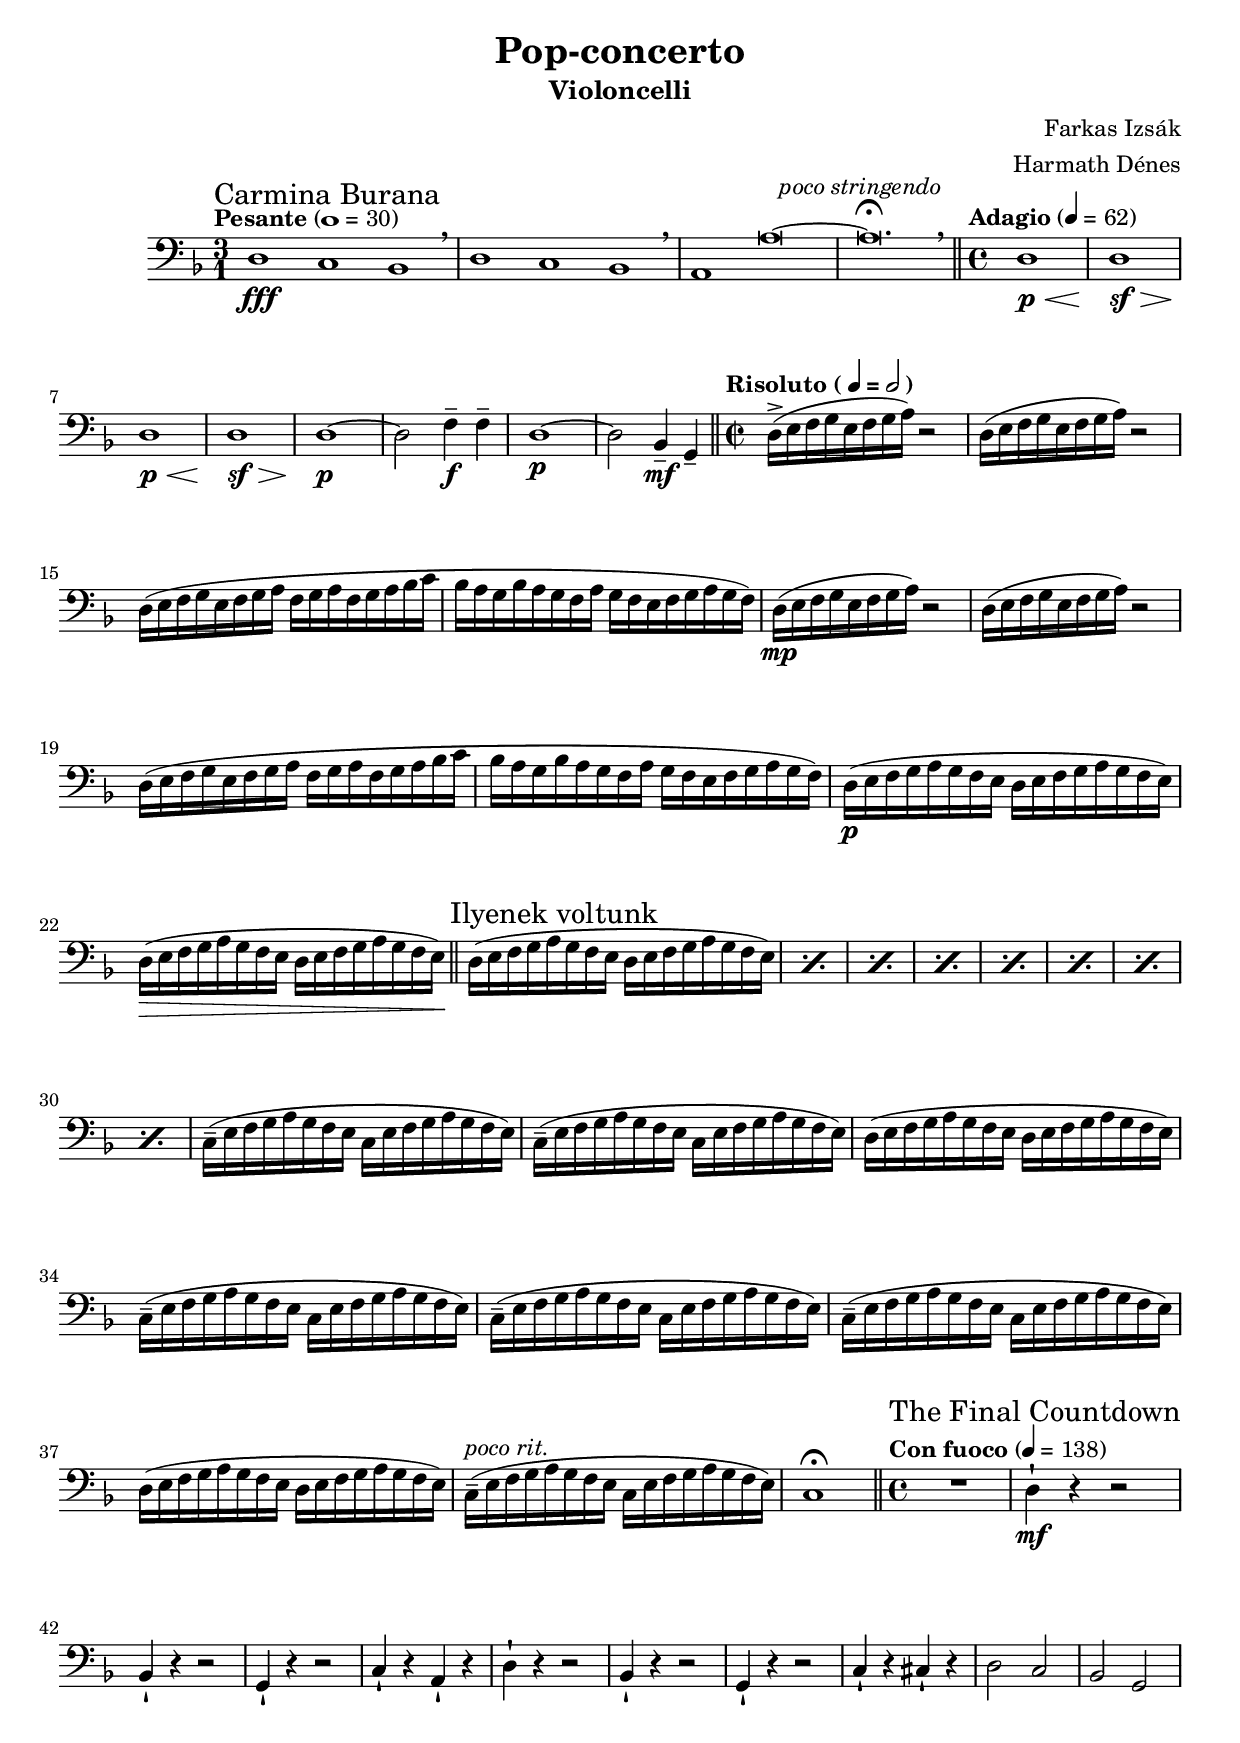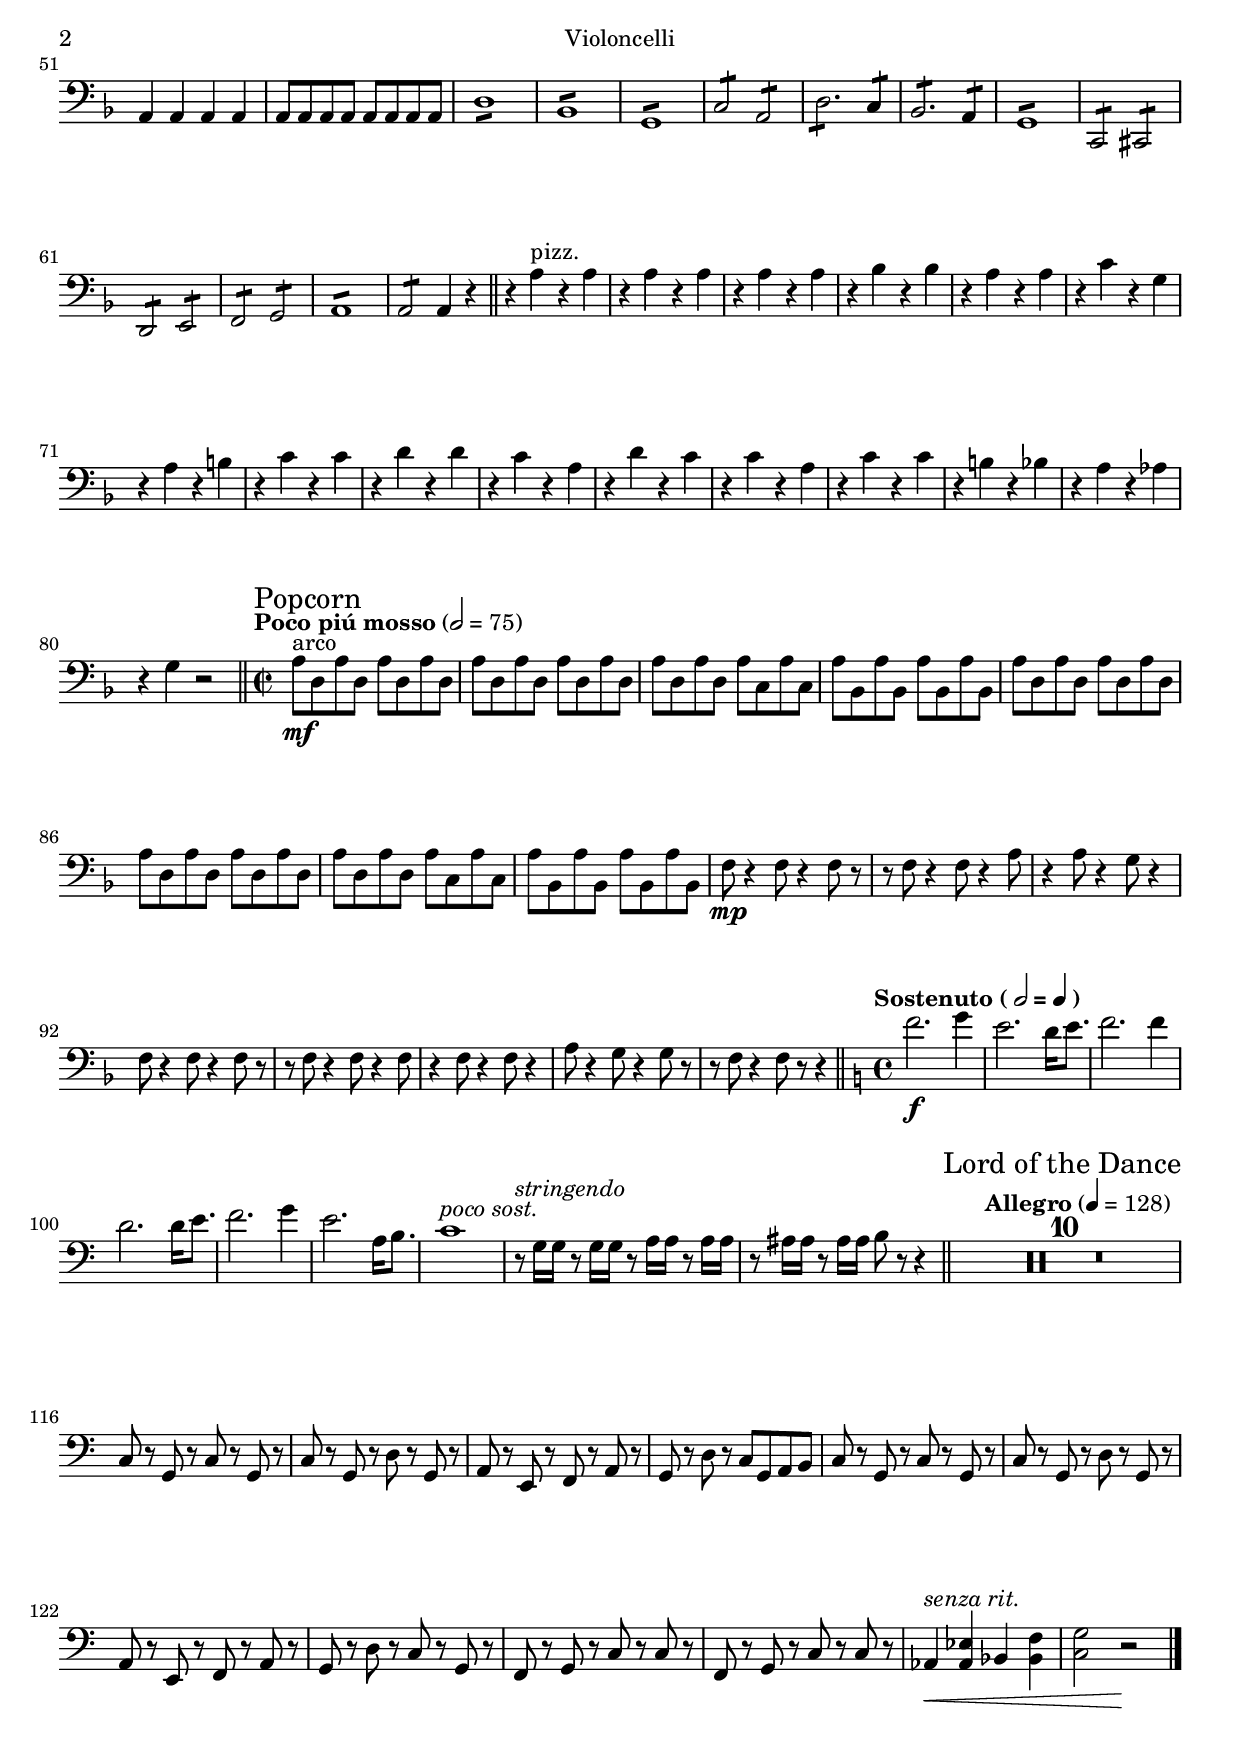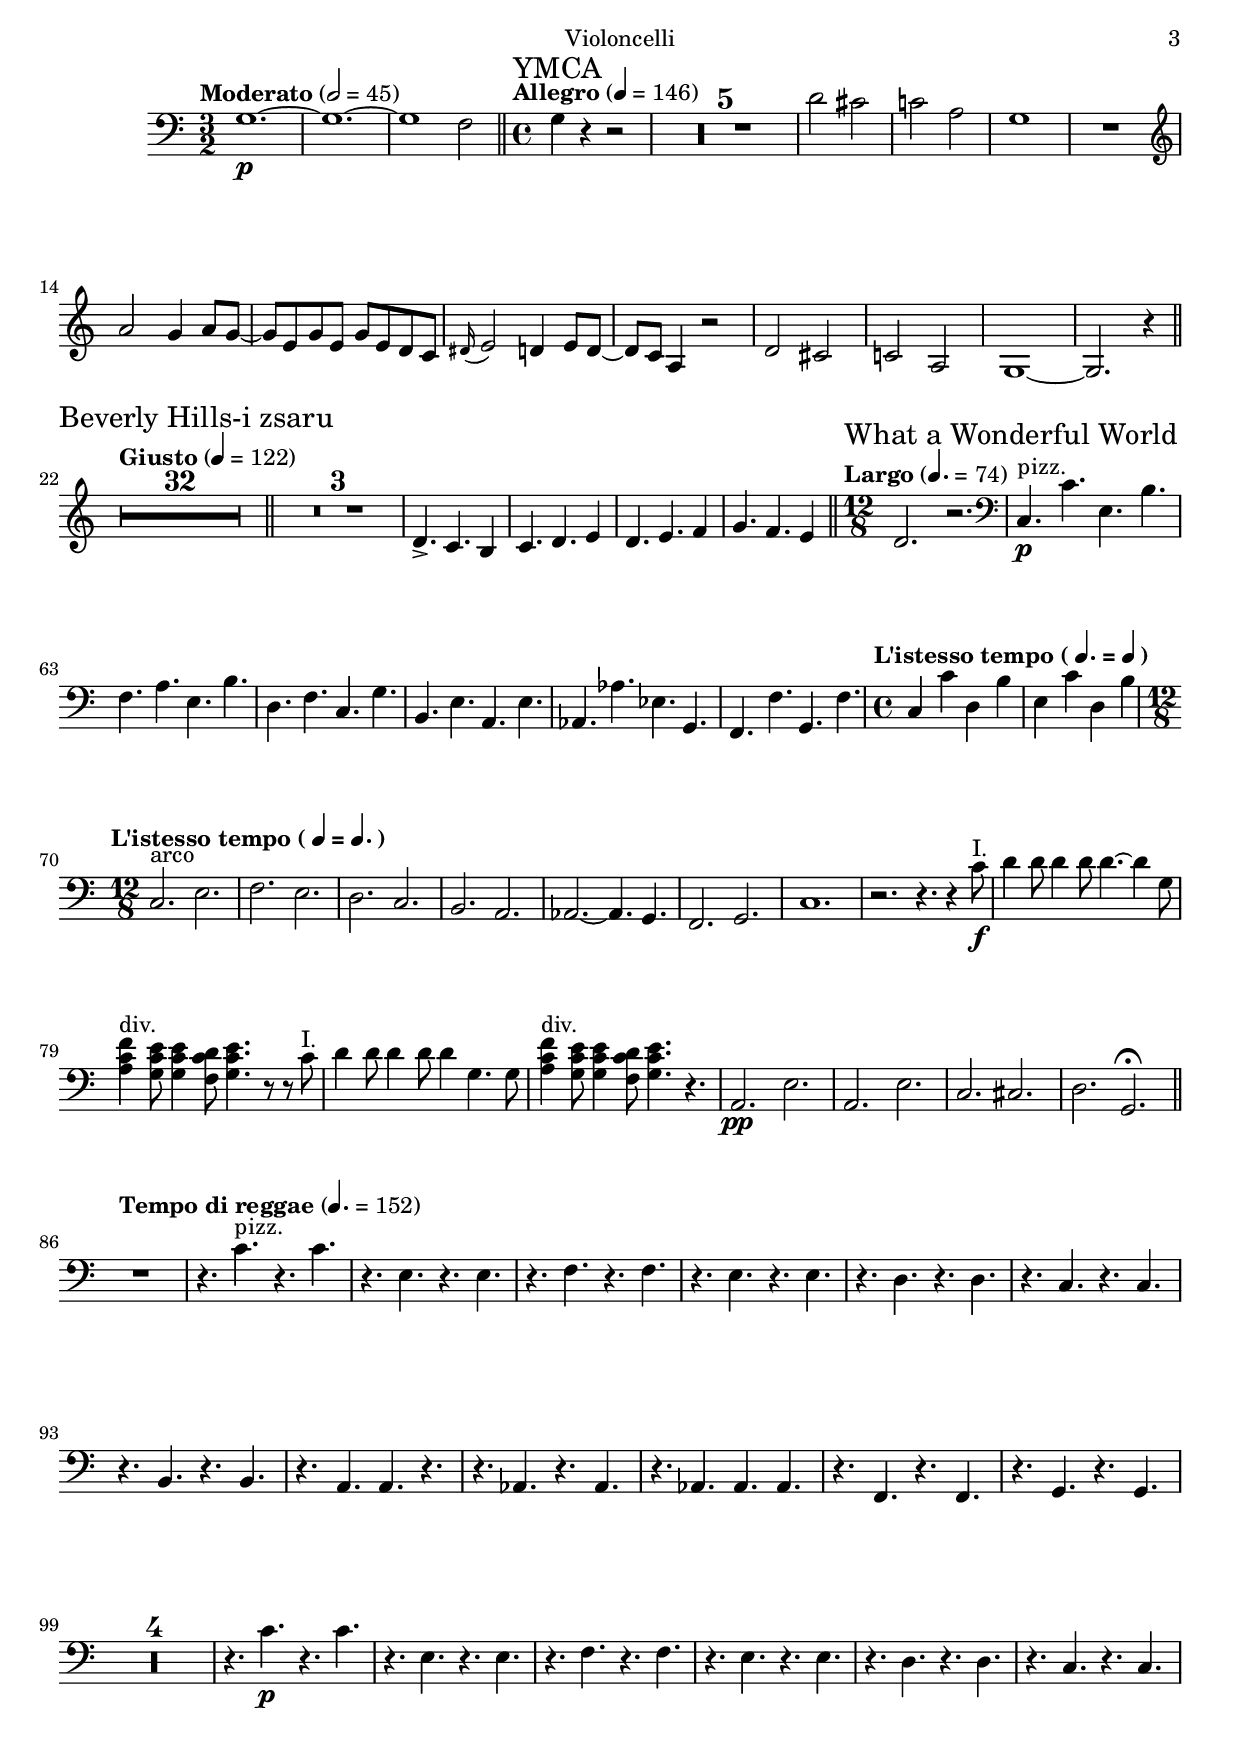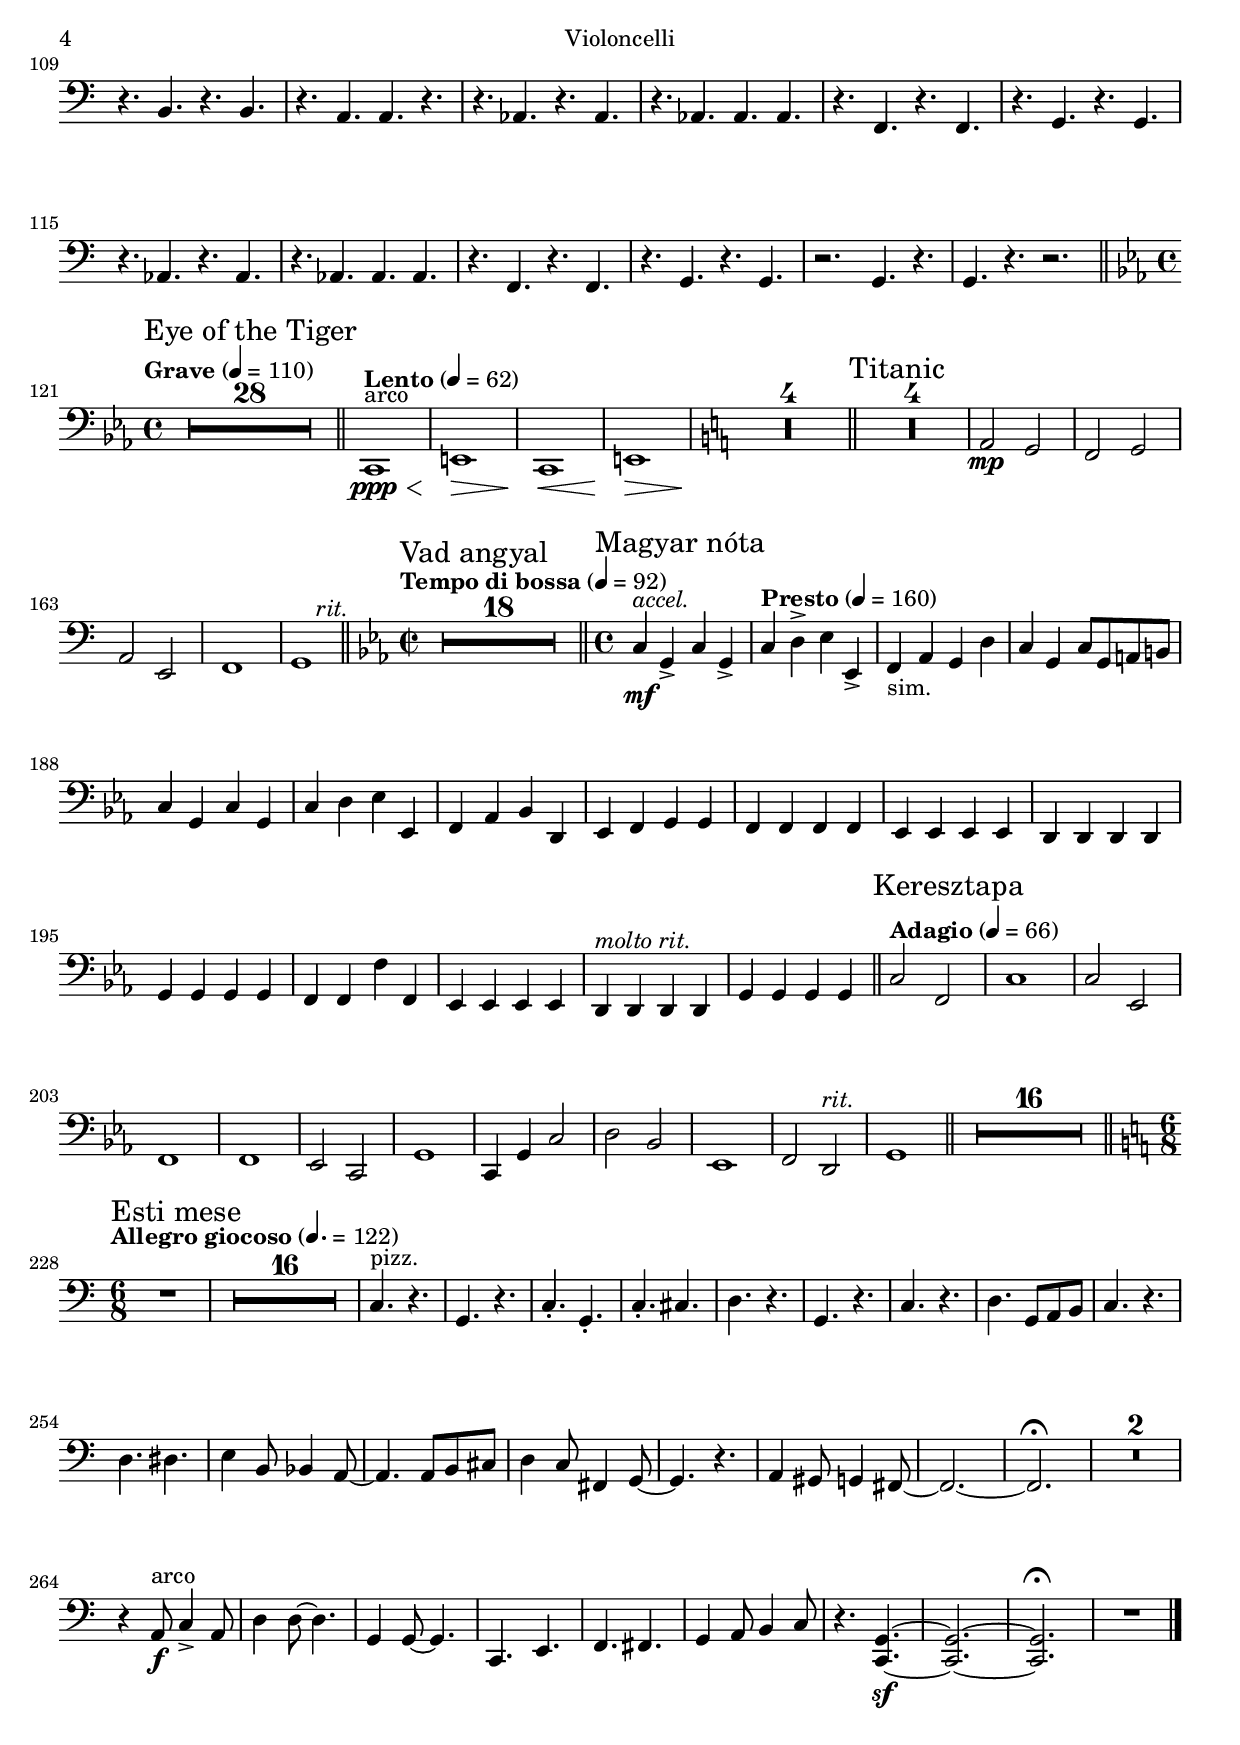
\include "Global.ly"

\header { instrument = "Violoncelli" }

\score { << \GlobalMI \\ \oneVoice \VioloncelliMI >> }

\score { << \GlobalMII \\ \oneVoice \VioloncelliMII >> }

\paper { ragged-last-bottom = ##f between-system-padding = 6\mm }